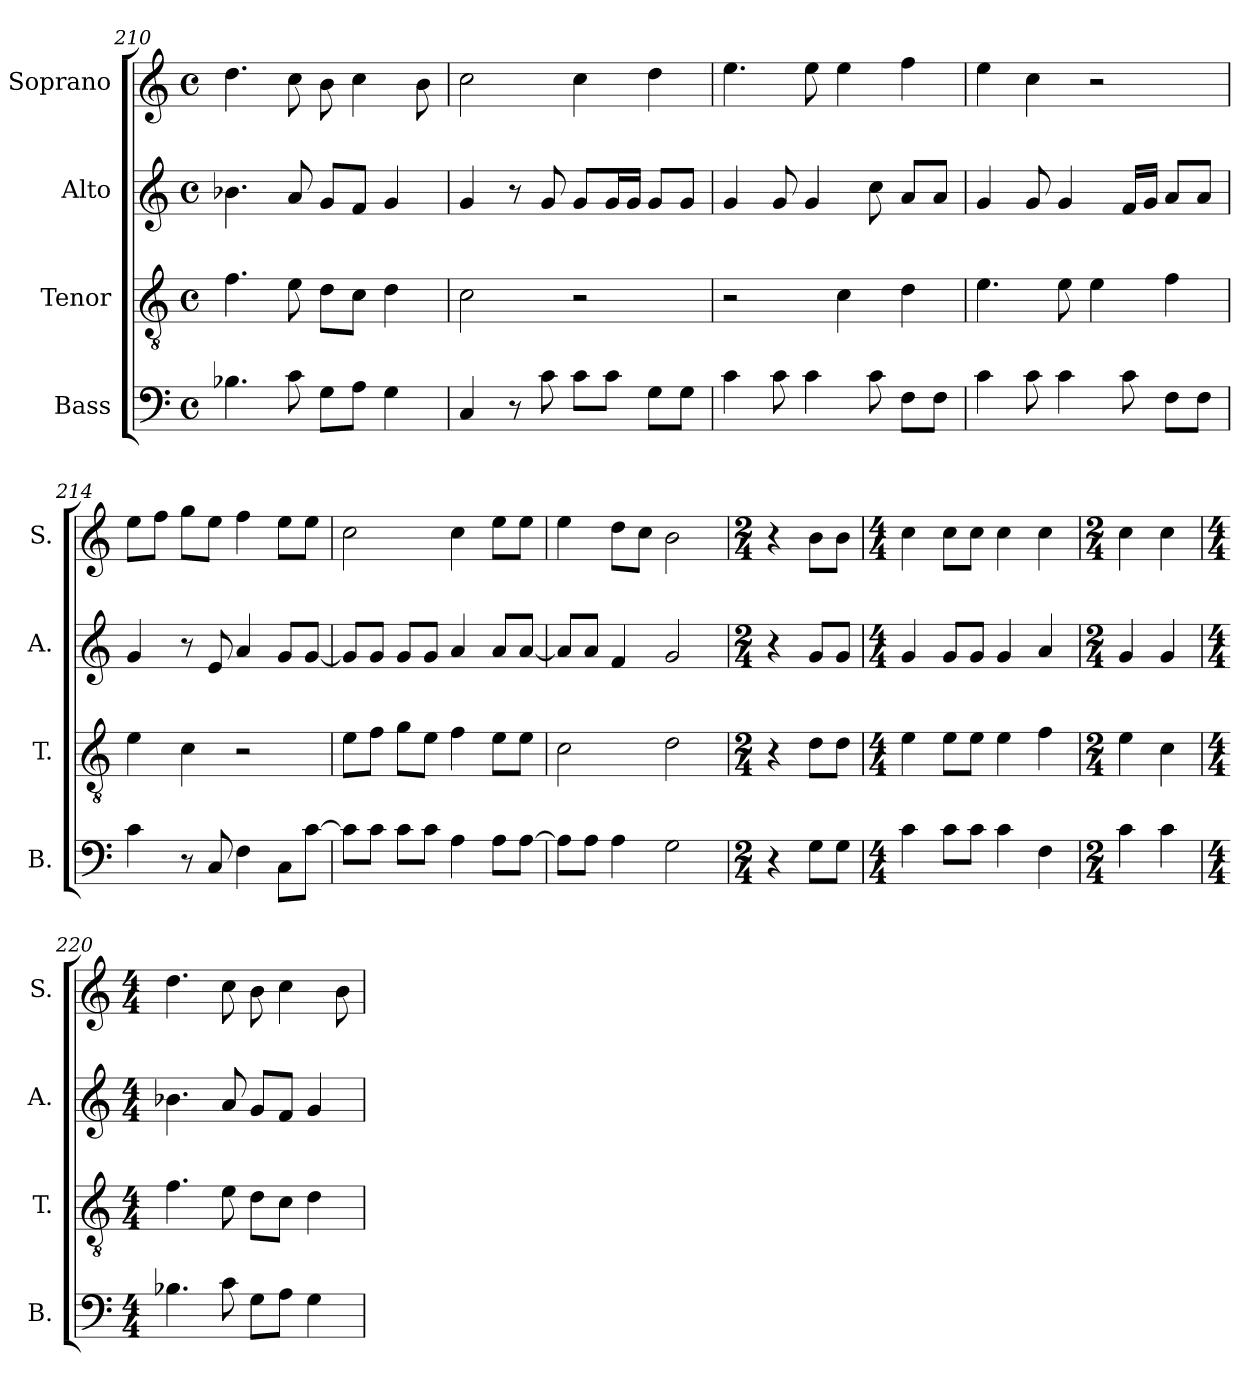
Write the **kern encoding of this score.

**kern	**kern	**kern	**kern
*part4	*part3	*part2	*part1
*staff4	*staff3	*staff2	*staff1
*I"Bass	*I"Tenor	*I"Alto	*I"Soprano
*I'B.	*I'T.	*I'A.	*I'S.
*clefF4	*clefGv2	*clefG2	*clefG2
*	*ITrd7c12	*	*
*k[]	*k[]	*k[]	*k[]
*C:	*C:	*C:	*C:
*M4/4	*M4/4	*M4/4	*M4/4
*met(c)	*met(c)	*met(c)	*met(c)
=210	=210	=210	=210
4.B-X\	4.F\	4.b-X\	4.dd\
8c\	8E\	8a/	8cc\
8G\L	8D\L	8g/L	8b\
8A\J	8C\J	8f/J	4cc\
4G\	4D\	4g/	.
.	.	.	8b\
=211	=211	=211	=211
4C/	2C\	4g/	2cc\
8r	.	8r	.
8c\	.	8g/	.
8c\L	2r	8g/L	4cc\
8c\J	.	16g/L	.
.	.	16g/JJ	.
8G\L	.	8g/L	4dd\
8G\J	.	8g/J	.
!!LO:PB:g=z
=212	=212	=212	=212
4c\	2r	4g/	4.ee\
8c\	.	8g/	.
4c\	.	4g/	8ee\
.	4C\	.	4ee\
8c\	.	8cc\	.
8F\L	4D\	8a/L	4ff\
8F\J	.	8a/J	.
=213	=213	=213	=213
4c\	4.E\	4g/	4ee\
8c\	.	8g/	4cc\
4c\	8E\	4g/	.
.	4E\	.	2r
8c\	.	16f/LL	.
.	.	16g/JJ	.
8F\L	4F\	8a/L	.
8F\J	.	8a/J	.
=214	=214	=214	=214
4c\	4E\	4g/	8ee\L
.	.	.	8ff\J
8r	4C\	8r	8gg\L
8C/	.	8e/	8ee\J
4F\	2r	4a/	4ff\
8C\L	.	8g/L	8ee\L
[>8c\J	.	[<8g/J	8ee\J
!!LO:LB:g=z
=215	=215	=215	=215
8c\L]	8E\L	8g/L]	2cc\
8c\J	8F\J	8g/J	.
8c\L	8G\L	8g/L	.
8c\J	8E\J	8g/J	.
4A\	4F\	4a/	4cc\
8A\L	8E\L	8a/L	8ee\L
[>8A\J	8E\J	[<8a/J	8ee\J
=216	=216	=216	=216
8A\L]	2C\	8a/L]	4ee\
8A\J	.	8a/J	.
4A\	.	4f/	8dd\L
.	.	.	8cc\J
2G\	2D\	2g/	2b\
=217	=217	=217	=217
*M2/4	*M2/4	*M2/4	*M2/4
4r	4r	4r	4r
8G\L	8D\L	8g/L	8b\L
8G\J	8D\J	8g/J	8b\J
=218	=218	=218	=218
*M4/4	*M4/4	*M4/4	*M4/4
4c\	4E\	4g/	4cc\
8c\L	8E\L	8g/L	8cc\L
8c\J	8E\J	8g/J	8cc\J
4c\	4E\	4g/	4cc\
4F\	4F\	4a/	4cc\
=219	=219	=219	=219
*M2/4	*M2/4	*M2/4	*M2/4
4c\	4E\	4g/	4cc\
4c\	4C\	4g/	4cc\
!!LO:LB:g=z
=220	=220	=220	=220
*M4/4	*M4/4	*M4/4	*M4/4
4.B-X\	4.F\	4.b-X\	4.dd\
8c\	8E\	8a/	8cc\
8G\L	8D\L	8g/L	8b\
8A\J	8C\J	8f/J	4cc\
4G\	4D\	4g/	.
.	.	.	8b\
=	=	=	=
*-	*-	*-	*-
